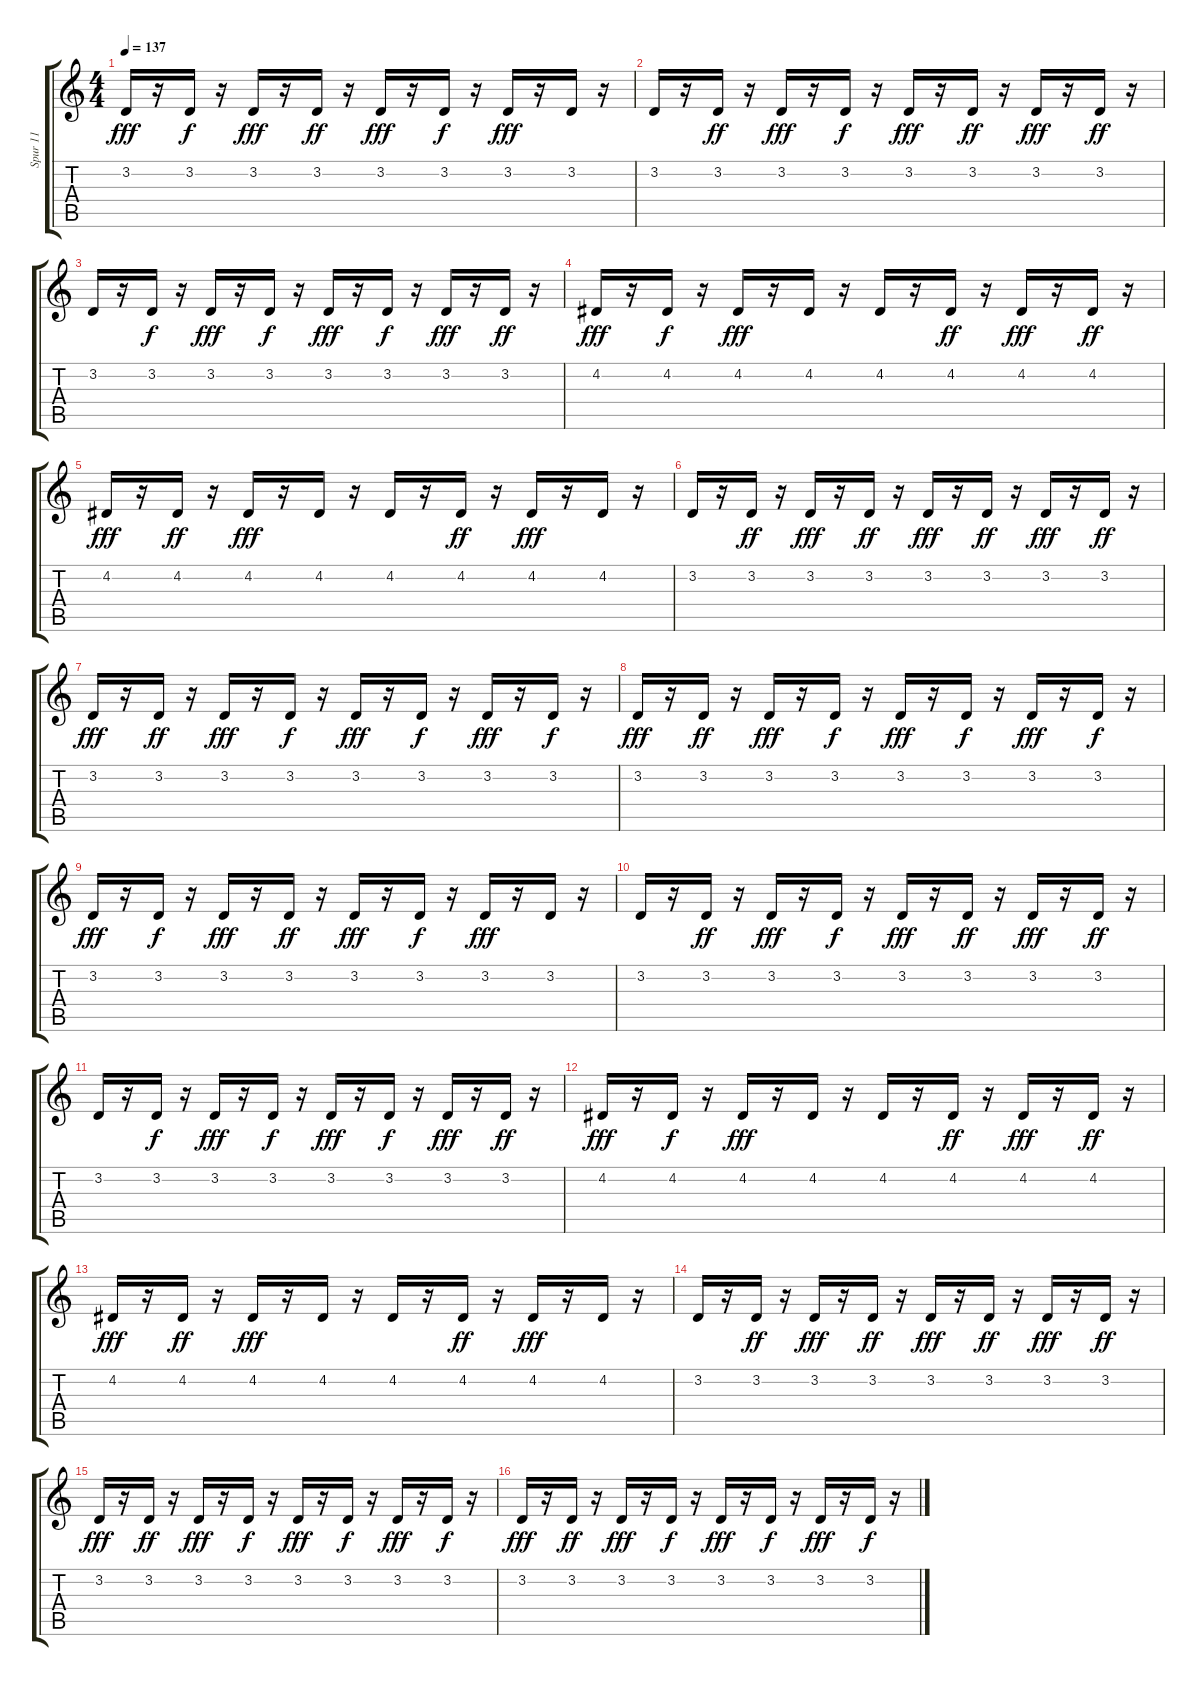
\track ("Spur 11" "Spur 11") {instrument electricgrandpiano}
\staff {score tabs}
\tuning (E4 B3 G3 D3 A2 E2) {hide}
\ts (4 4)
\tempo 137
\clef g2
\ks c
3.2.16{dy fff} r.16 3.2.16{dy f} r.16 3.2.16{dy fff} r.16 3.2.16{dy ff} r.16 3.2.16{dy fff} r.16 3.2.16{dy f} r.16 3.2.16{dy fff} r.16 3.2.16 r.16 |
3.2.16 r.16 3.2.16{dy ff} r.16 3.2.16{dy fff} r.16 3.2.16{dy f} r.16 3.2.16{dy fff} r.16 3.2.16{dy ff} r.16 3.2.16{dy fff} r.16 3.2.16{dy ff} r.16 |
3.2.16 r.16 3.2.16{dy f} r.16 3.2.16{dy fff} r.16 3.2.16{dy f} r.16 3.2.16{dy fff} r.16 3.2.16{dy f} r.16 3.2.16{dy fff} r.16 3.2.16{dy ff} r.16 |
4.2.16{dy fff} r.16 4.2.16{dy f} r.16 4.2.16{dy fff} r.16 4.2.16 r.16 4.2.16 r.16 4.2.16{dy ff} r.16 4.2.16{dy fff} r.16 4.2.16{dy ff} r.16 |
4.2.16{dy fff} r.16 4.2.16{dy ff} r.16 4.2.16{dy fff} r.16 4.2.16 r.16 4.2.16 r.16 4.2.16{dy ff} r.16 4.2.16{dy fff} r.16 4.2.16 r.16 |
3.2.16 r.16 3.2.16{dy ff} r.16 3.2.16{dy fff} r.16 3.2.16{dy ff} r.16 3.2.16{dy fff} r.16 3.2.16{dy ff} r.16 3.2.16{dy fff} r.16 3.2.16{dy ff} r.16 |
3.2.16{dy fff} r.16 3.2.16{dy ff} r.16 3.2.16{dy fff} r.16 3.2.16{dy f} r.16 3.2.16{dy fff} r.16 3.2.16{dy f} r.16 3.2.16{dy fff} r.16 3.2.16{dy f} r.16 |
3.2.16{dy fff} r.16 3.2.16{dy ff} r.16 3.2.16{dy fff} r.16 3.2.16{dy f} r.16 3.2.16{dy fff} r.16 3.2.16{dy f} r.16 3.2.16{dy fff} r.16 3.2.16{dy f} r.16 |
3.2.16{dy fff} r.16 3.2.16{dy f} r.16 3.2.16{dy fff} r.16 3.2.16{dy ff} r.16 3.2.16{dy fff} r.16 3.2.16{dy f} r.16 3.2.16{dy fff} r.16 3.2.16 r.16 |
3.2.16 r.16 3.2.16{dy ff} r.16 3.2.16{dy fff} r.16 3.2.16{dy f} r.16 3.2.16{dy fff} r.16 3.2.16{dy ff} r.16 3.2.16{dy fff} r.16 3.2.16{dy ff} r.16 |
3.2.16 r.16 3.2.16{dy f} r.16 3.2.16{dy fff} r.16 3.2.16{dy f} r.16 3.2.16{dy fff} r.16 3.2.16{dy f} r.16 3.2.16{dy fff} r.16 3.2.16{dy ff} r.16 |
4.2.16{dy fff} r.16 4.2.16{dy f} r.16 4.2.16{dy fff} r.16 4.2.16 r.16 4.2.16 r.16 4.2.16{dy ff} r.16 4.2.16{dy fff} r.16 4.2.16{dy ff} r.16 |
4.2.16{dy fff} r.16 4.2.16{dy ff} r.16 4.2.16{dy fff} r.16 4.2.16 r.16 4.2.16 r.16 4.2.16{dy ff} r.16 4.2.16{dy fff} r.16 4.2.16 r.16 |
3.2.16 r.16 3.2.16{dy ff} r.16 3.2.16{dy fff} r.16 3.2.16{dy ff} r.16 3.2.16{dy fff} r.16 3.2.16{dy ff} r.16 3.2.16{dy fff} r.16 3.2.16{dy ff} r.16 |
3.2.16{dy fff} r.16 3.2.16{dy ff} r.16 3.2.16{dy fff} r.16 3.2.16{dy f} r.16 3.2.16{dy fff} r.16 3.2.16{dy f} r.16 3.2.16{dy fff} r.16 3.2.16{dy f} r.16 |
3.2.16{dy fff} r.16 3.2.16{dy ff} r.16 3.2.16{dy fff} r.16 3.2.16{dy f} r.16 3.2.16{dy fff} r.16 3.2.16{dy f} r.16 3.2.16{dy fff} r.16 3.2.16{dy f} r.16
